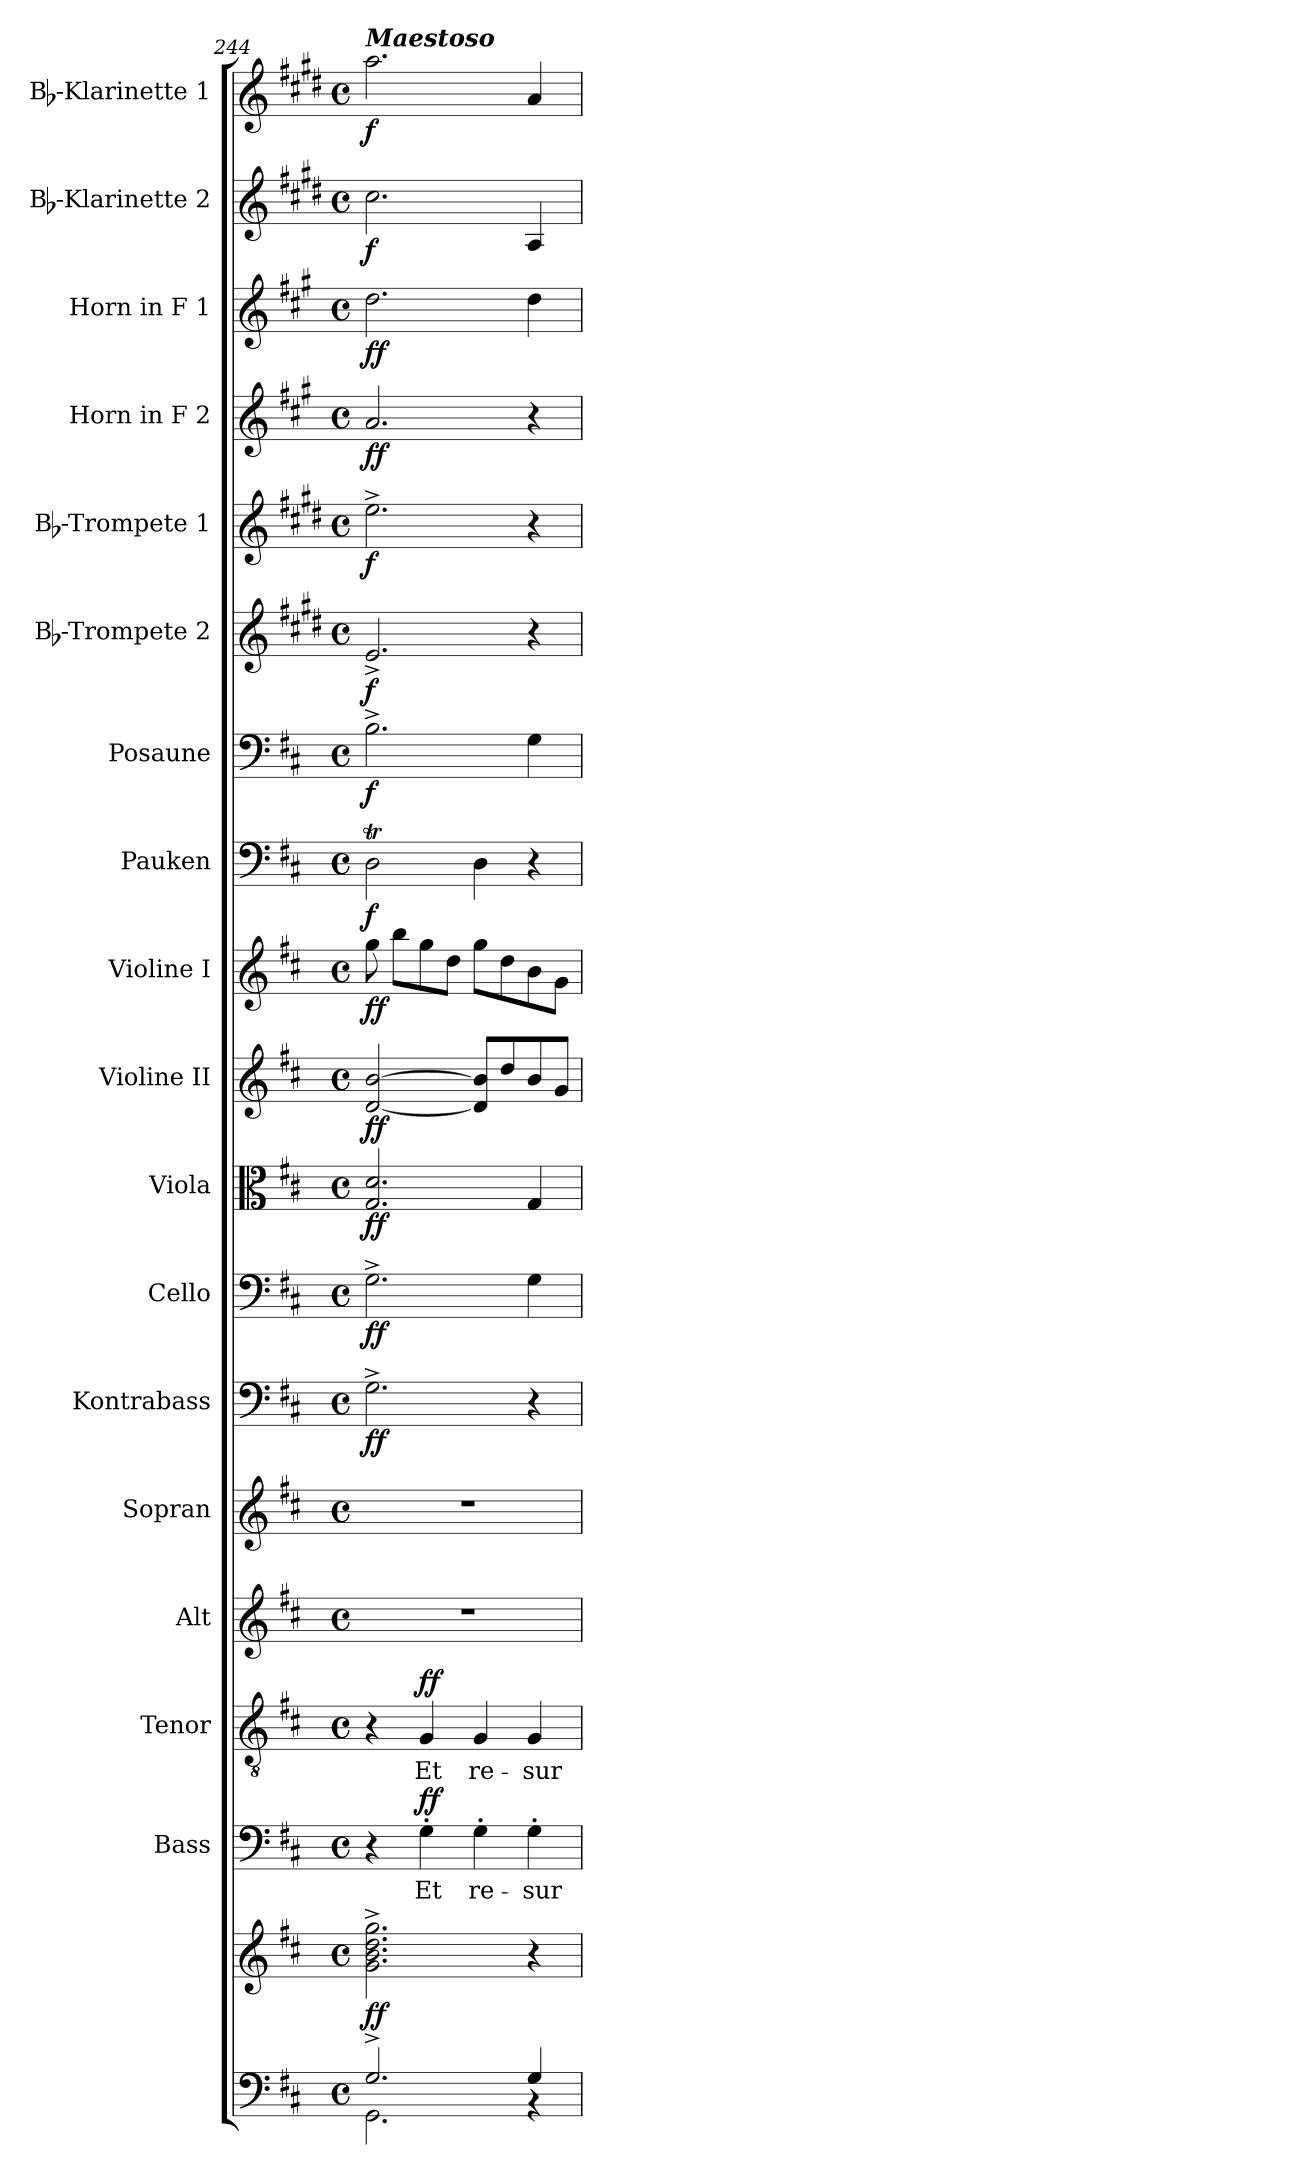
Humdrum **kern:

**kern	**kern	**dynam	**kern	**text	**dynam	**kern	**text	**dynam	**kern	**kern	**kern	**dynam	**kern	**dynam	**kern	**dynam	**kern	**dynam	**kern	**dynam	**kern	**dynam	**kern	**dynam	**kern	**dynam	**kern	**dynam	**kern	**dynam	**kern	**dynam	**kern	**dynam	**kern	**dynam
*part18	*part18	*part18	*part17	*part17	*part17	*part16	*part16	*part16	*part15	*part14	*part13	*part13	*part12	*part12	*part11	*part11	*part10	*part10	*part9	*part9	*part8	*part8	*part7	*part7	*part6	*part6	*part5	*part5	*part4	*part4	*part3	*part3	*part2	*part2	*part1	*part1
*staff19	*staff18	*staff18/19	*staff17	*staff17	*staff17	*staff16	*staff16	*staff16	*staff15	*staff14	*staff13	*staff13	*staff12	*staff12	*staff11	*staff11	*staff10	*staff10	*staff9	*staff9	*staff8	*staff8	*staff7	*staff7	*staff6	*staff6	*staff5	*staff5	*staff4	*staff4	*staff3	*staff3	*staff2	*staff2	*staff1	*staff1
*	*	*	*I"Bass	*	*	*I"Tenor	*	*	*I"Alt	*I"Sopran	*I"Kontrabass	*	*I"Cello	*	*I"Viola	*	*I"Violine II	*	*I"Violine I	*	*I"Pauken	*	*I"Posaune	*	*I"Bb-Trompete 2	*	*I"Bb-Trompete 1	*	*I"Horn in F 2	*	*I"Horn in F 1	*	*I"Bb-Klarinette 2	*	*I"Bb-Klarinette 1	*
*	*	*	*I'B.	*	*	*I'T.	*	*	*I'A.	*I'S.	*I'Kb.	*	*	*	*I'Vla.	*	*I'Vl. II	*	*I'Vl. I	*	*I'Pk.	*	*I'Pos.	*	*I'Bb Trp. 2	*	*I'Bb Trp. 1	*	*	*	*	*	*I'Bb Kl. 2	*	*I'Bb Kl. 1	*
*clefF4	*clefG2	*	*clefF4	*	*	*clefGv2	*	*	*clefG2	*clefG2	*clefF4	*	*clefF4	*	*clefC3	*	*clefG2	*	*clefG2	*	*clefF4	*	*clefF4	*	*clefG2	*	*clefG2	*	*clefG2	*	*clefG2	*	*clefG2	*	*clefG2	*
*	*	*	*	*	*	*	*	*	*	*	*ITrd7c12	*	*	*	*	*	*	*	*	*	*	*	*	*	*ITrd1c2	*	*ITrd1c2	*	*ITrd4c7	*	*ITrd4c7	*	*ITrd1c2	*	*ITrd1c2	*
*k[f#c#]	*k[f#c#]	*	*k[f#c#]	*	*	*k[f#c#]	*	*	*k[f#c#]	*k[f#c#]	*k[f#c#]	*	*k[f#c#]	*	*k[f#c#]	*	*k[f#c#]	*	*k[f#c#]	*	*k[f#c#]	*	*k[f#c#]	*	*k[f#c#]	*	*k[f#c#]	*	*k[f#c#]	*	*k[f#c#]	*	*k[f#c#]	*	*k[f#c#]	*
*D:	*D:	*	*D:	*	*	*D:	*	*	*D:	*D:	*D:	*	*D:	*	*D:	*	*D:	*	*D:	*	*D:	*	*D:	*	*D:	*	*D:	*	*D:	*	*D:	*	*D:	*	*D:	*
*M4/4	*M4/4	*	*M4/4	*	*	*M4/4	*	*	*M4/4	*M4/4	*M4/4	*	*M4/4	*	*M4/4	*	*M4/4	*	*M4/4	*	*M4/4	*	*M4/4	*	*M4/4	*	*M4/4	*	*M4/4	*	*M4/4	*	*M4/4	*	*M4/4	*
*met(c)	*met(c)	*	*met(c)	*	*	*met(c)	*	*	*met(c)	*met(c)	*met(c)	*	*met(c)	*	*met(c)	*	*met(c)	*	*met(c)	*	*met(c)	*	*met(c)	*	*met(c)	*	*met(c)	*	*met(c)	*	*met(c)	*	*met(c)	*	*met(c)	*
=244	=244	=244	=244	=244	=244	=244	=244	=244	=244	=244	=244	=244	=244	=244	=244	=244	=244	=244	=244	=244	=244	=244	=244	=244	=244	=244	=244	=244	=244	=244	=244	=244	=244	=244	=244	=244
*^	*	*	*	*	*	*	*	*	*	*	*	*	*	*	*	*	*	*	*	*	*	*	*	*	*	*	*	*	*	*	*	*	*	*	*	*
!	!	!	!	!	!	!	!	!	!	!	!	!	!	!	!	!	!	!	!	!	!	!	!	!	!	!	!	!	!	!	!	!	!	!	!	!LO:TX:a:Bi:t=Maestoso	!
!	!	!	!LO:DY:b	!	!	!	!	!	!	!	!	!	!LO:DY:b	!	!LO:DY:b	!	!LO:DY:b	!	!LO:DY:b	!	!LO:DY:b	!	!LO:DY:b	!	!LO:DY:b	!	!LO:DY:b	!	!LO:DY:b	!	!LO:DY:b	!	!LO:DY:b	!	!LO:DY:b	!	!LO:DY:b
2.G^>/	2.GG\	2.g\^> 2.b\^> 2.dd\^> 2.gg\^>	ff	4r	.	.	4r	.	.	1r	1r	2.GG^>\	ff	2.G^>\	ff	2.G/ 2.d/	ff	[2d/ [2b/	ff	8gg\	ff	2DT\	f	2.B^>\	f	2.d^>/	f	2.dd^>\	f	2.d/	ff	2.g\	ff	2.b\	f	2.gg\	f
.	.	.	.	.	.	.	.	.	.	.	.	.	.	.	.	.	.	.	.	8bb\L	.	.	.	.	.	.	.	.	.	.	.	.	.	.	.	.	.
!	!	!	!	!	!LO:LY:b	!LO:DY:a	!	!LO:LY:b	!LO:DY:a	!	!	!	!	!	!	!	!	!	!	!	!	!	!	!	!	!	!	!	!	!	!	!	!	!	!	!	!
.	.	.	.	4G'>\	Et	ff	4G/	Et	ff	.	.	.	.	.	.	.	.	.	.	8gg\	.	.	.	.	.	.	.	.	.	.	.	.	.	.	.	.	.
.	.	.	.	.	.	.	.	.	.	.	.	.	.	.	.	.	.	.	.	8dd\J	.	.	.	.	.	.	.	.	.	.	.	.	.	.	.	.	.
!	!	!	!	!	!LO:LY:b	!	!	!LO:LY:b	!	!	!	!	!	!	!	!	!	!	!	!	!	!	!	!	!	!	!	!	!	!	!	!	!	!	!	!	!
.	.	.	.	4G'>\	re-	.	4G/	re-	.	.	.	.	.	.	.	.	.	8d/] 8b/]L	.	8gg\L	.	4D\	.	.	.	.	.	.	.	.	.	.	.	.	.	.	.
.	.	.	.	.	.	.	.	.	.	.	.	.	.	.	.	.	.	8dd/	.	8dd\	.	.	.	.	.	.	.	.	.	.	.	.	.	.	.	.	.
!	!	!	!	!	!LO:LY:b	!	!	!LO:LY:b	!	!	!	!	!	!	!	!	!	!	!	!	!	!	!	!	!	!	!	!	!	!	!	!	!	!	!	!	!
4G/	4rAA	4r	.	4G'>\	-sur-	.	4G/	-sur-	.	.	.	4r	.	4G\	.	4G/	.	8b/	.	8b\	.	4r	.	4G\	.	4r	.	4r	.	4r	.	4g\	.	4G/	.	4g/	.
.	.	.	.	.	.	.	.	.	.	.	.	.	.	.	.	.	.	8g/J	.	8g\J	.	.	.	.	.	.	.	.	.	.	.	.	.	.	.	.	.
*v	*v	*	*	*	*	*	*	*	*	*	*	*	*	*	*	*	*	*	*	*	*	*	*	*	*	*	*	*	*	*	*	*	*	*	*	*	*
=	=	=	=	=	=	=	=	=	=	=	=	=	=	=	=	=	=	=	=	=	=	=	=	=	=	=	=	=	=	=	=	=	=	=	=	=
*-	*-	*-	*-	*-	*-	*-	*-	*-	*-	*-	*-	*-	*-	*-	*-	*-	*-	*-	*-	*-	*-	*-	*-	*-	*-	*-	*-	*-	*-	*-	*-	*-	*-	*-	*-	*-
